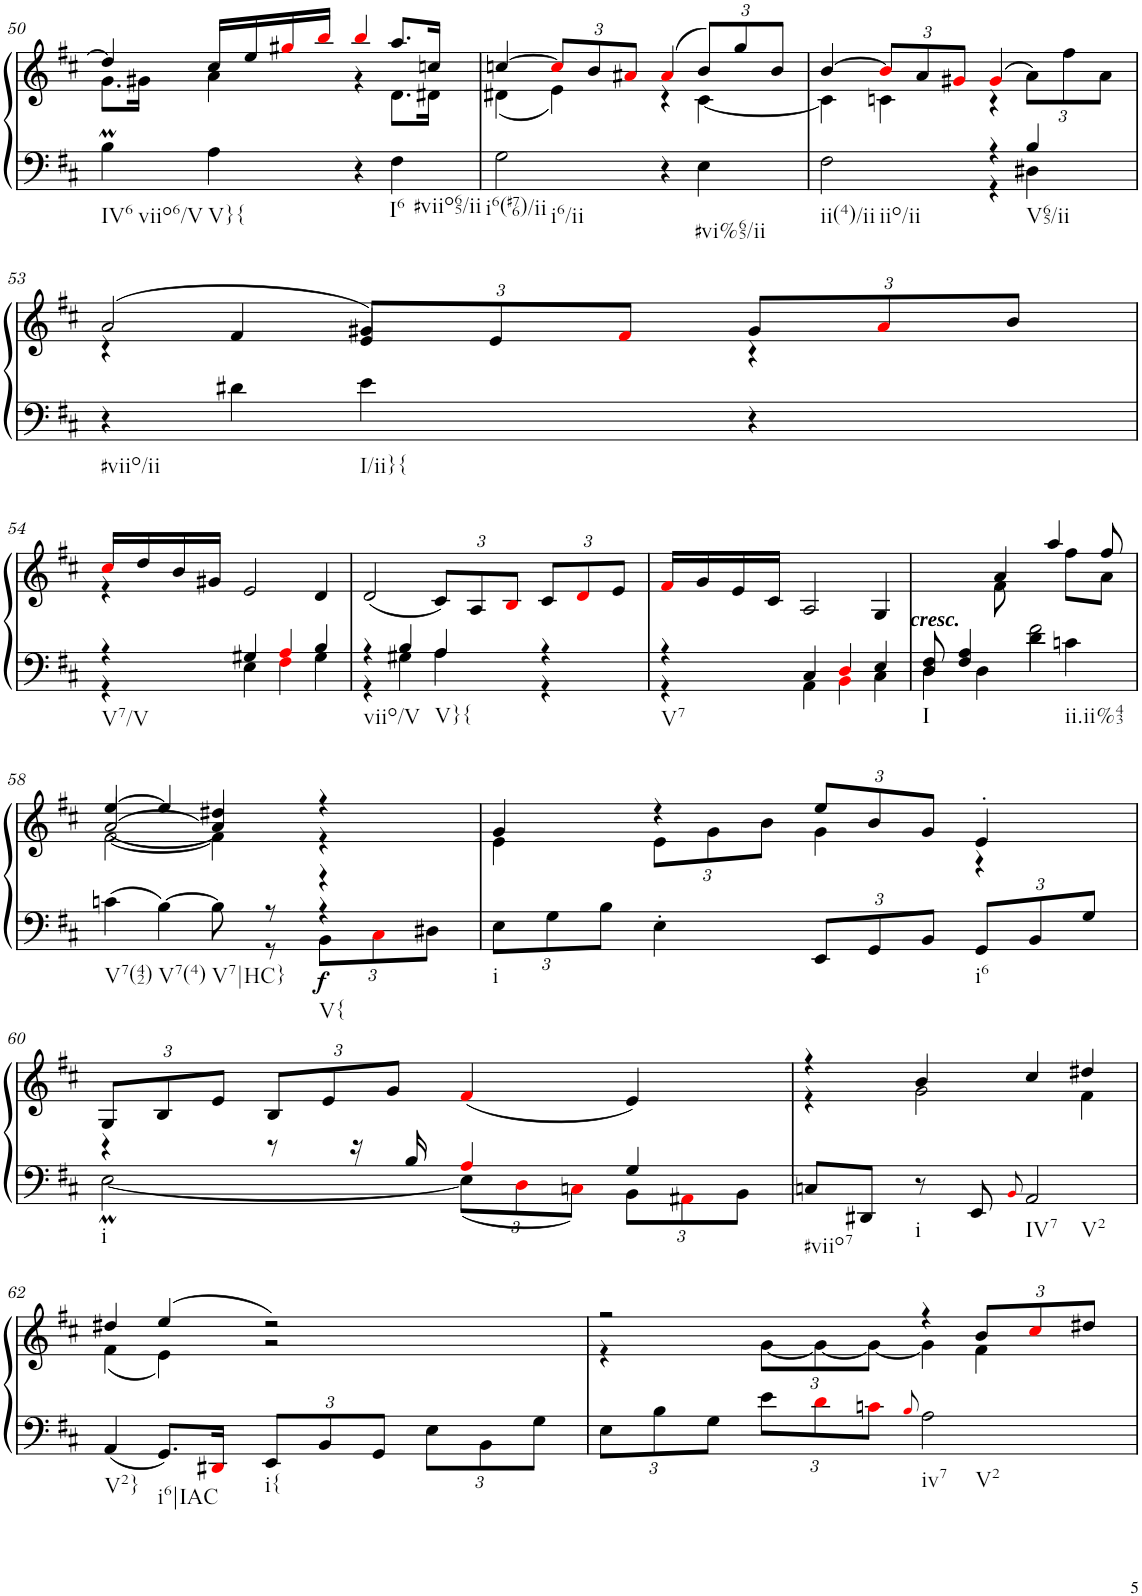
**kern	**kern	**dynam
*part1	*part1	*part1
*staff2	*staff1	*staff1/2
*I"Piano	*	*
*I'Pno.	*	*
!!LO:PB:g=z
*clefG2	*clefG2	*
*k[f#c#]	*k[f#c#]	*
*M2/2	*M2/2	*
=50	=50	=50
*	*^	*
!LO:TX:b:t=IV6	!	!	!
!LO:TX:b:t=viio6/V	!	!	!
4BM\	4dd/]	8.g\L	.
.	.	16g#X\Jk	.
!LO:TX:b:t=V}{	!	!	!
4A\	16cc#/LL	4a\	.
.	16ee/	.	.
.	16gg#Xi/	.	.
.	16bbi/JJ	.	.
4r	4bbi/	4r	.
!LO:TX:b:t=I6	!	!	!
!LO:TX:b:t=#viio65/ii	!	!	!
4F#\	8.aa/L	8.d\L	.
.	16ccn/Jk	16d#X\Jk	.
=51	=51	=51	=51
!LO:TX:b:t=i6(#76)/ii	!	!	!
!LO:TX:b:t=i6/ii	!	!	!
2G\	[4ccn/	(4d#X\	.
*	*Xbrackettup	*	*
.	12cci/L]	4e\)	.
.	12b/	.	.
.	12a#Xi/J	.	.
4r	(4a#i/	4r	.
!LO:TX:b:t=#vi%65/ii	!	!	!
4E\	12b/L)	[4c#\	.
.	12gg/	.	.
.	12b/J	.	.
=52	=52	=52	=52
*^	*	*	*
!LO:TX:b:t=ii(4)/ii	!	!	!	!
!LO:TX:b:t=iio/ii	!	!	!	!
2F#\	2ryy	[4b/	4c#\]	.
.	.	12bi/L]	4cn\	.
.	.	12a/	.	.
.	.	12g#Xi/J	.	.
4r	4r	(4g#i/	4r	.
!LO:TX:b:t=V65/ii	!	!	!	!
4B/	4D#X\	12a\L)	4ryy	.
.	.	12ff#\	.	.
.	.	12a\J	.	.
*v	*v	*	*	*
!!LO:LB:g=z	!!
=53	=53	=53	=53
!LO:TX:b:t=#viio/ii	!	!	!
4r	(2a/	4r	.
4d#X\	.	4f#/	.
!LO:TX:b:t=I/ii}{	!	!	!
4e\	12g#X/L)	4e/	.
.	12e/	.	.
.	12f#i/J	.	.
4r	12g#/L	4r	.
.	12ai/	.	.
.	12b/J	.	.
!!LO:LB:g=z	!!
=54	=54	=54	=54
*^	*	*	*
!LO:TX:b:t=V7/V	!	!	!	!
4r	4r	16cc#i/LL	4r	.
.	.	16dd/	.	.
.	.	16b/	.	.
.	.	16g#X/JJ	.	.
4G#X/	4E\	2e/	2.ryy	.
4Ai/	4F#i\	.	.	.
4B/	4G#\	4d/	.	.
*	*	*v	*v	*
=55	=55	=55	=55
!LO:TX:b:t=viio/V	!	!	!
4r	4r	(2d/	.
4B/	4G#X\	.	.
!LO:TX:b:t=V}{	!	!	!
4A/	4A\	12c#/L)	.
.	.	12A/	.
.	.	12Bi/J	.
4r	4r	12c#/L	.
.	.	12di/	.
.	.	12e/J	.
=56	=56	=56	=56
!LO:TX:b:t=V7	!	!	!
4r	4r	16f#i/LL	.
.	.	16g/	.
.	.	16e/	.
.	.	16c#/JJ	.
4C#/	4AA\	2A/	.
4Di/	4BBi\	.	.
4E/	4C#\	4G/	.
=57	=57	=57	=57
*	*	*^	*
!LO:TX:a:Bi:t=cresc.	!	!	!	!
!LO:TX:b:t=I	!	!	!	!
8D/ 8F#/	4D\	4ryy	4.ryy	.
4F#/ 4A/	.	.	.	.
.	4D\	8ryy	.	.
8ryy	.	4a/	8f#\	.
!LO:TX:b:t=ii.ii%43	!	!	!	!
2f#\	4d\	.	4ryy	.
.	.	4aa/	.	.
.	4cn\	.	8ff#\L	.
.	.	8ff#/	8a\J	.
!!LO:LB:g=z
=58	=58	=58	=58	=58
*	*	*	*^	*
!LO:TX:b:t=V7(42)	!	!	!	!	!
4cn\	8ryy	[4ee/	[2f#\	([2a/	.
!LO:TX:b:t=V7(4)	!	!	!	!	!
*v	*v	*	*	*	*
[4B\	4ee/]	.	.	.
!LO:TX:b:t=V7|HC}	!	!	!	!
8B\]	4dd#X/	4f#\]	4a/])	.
*^	*	*	*	*
8r	8r	.	.	.	.
*	*Xbrackettup	*	*	*	*
!LO:TX:b:t=V{	!	!	!	!	!
!	!	!	!	!	!LO:DY:b=2
4r	12BB\L	4r	4r	4r	f
.	12C#i\	.	.	.	.
.	12D#X\J	.	.	.	.
*	*	*	*v	*v	*
=59	=59	=59	=59	=59
!LO:TX:b:t=i	!	!	!	!
*v	*v	*	*	*
12E\L	4g/	4e\	.
12G\	.	.	.
12B\J	.	.	.
4E'\	4r	12e\L	.
.	.	12g\	.
.	.	12b\J	.
12EE/L	12ee/L	4g\	.
12GG/	12b/	.	.
12BB/J	12g/J	.	.
!LO:TX:b:t=i6	!	!	!
12GG/L	4e'/	4r	.
12BB/	.	.	.
12G/J	.	.	.
!!LO:LB:g=z	!!
=60	=60	=60	=60
*^	*	*	*
!LO:TX:b:t=i	!	!	!	!
4ryy	[2EM\	12G/L	4r	.
.	.	12B/	.	.
.	.	12e/J	.	.
8r	.	12B/L	2.ryy	.
.	.	12e/	.	.
16r	.	.	.	.
.	.	12g/J	.	.
16B/	.	.	.	.
4Ai/	12E\L]	(4f#i/	.	.
.	12Di\	.	.	.
.	12Cni\J	.	.	.
4G/	12BB\L	4e/)	.	.
.	12AA#Xi\	.	.	.
.	12BB\J	.	.	.
=61	=61	=61	=61	=61
!LO:TX:b:t=#viio7	!	!	!	!
*v	*v	*	*	*
8Cn/L	4r	4r	.
8DD#X/J	.	.	.
!LO:TX:b:t=i	!	!	!
8r	4b/	2g\	.
8EE/	.	.	.
8qBBi/	.	.	.
!LO:TX:b:t=IV7	!	!	!
!LO:TX:b:t=V2	!	!	!
2AA/	4cc#/	.	.
.	4dd#X/	4f#\	.
!!LO:LB:g=z	!!
=62	=62	=62	=62
!LO:TX:b:t=V2}	!	!	!
4AA/	4dd#X/	(4f#\	.
!LO:TX:b:t=i6|IAC	!	!	!
8.GG/L	(4ee/	4e\)	.
16DD#Xi/Jk	.	.	.
!LO:TX:b:t=i{	!	!	!
12EE/L	2r)	2r	.
12BB/	.	.	.
12GG/J	.	.	.
12E\L	.	.	.
12BB\	.	.	.
12G\J	.	.	.
=63	=63	=63	=63
12E\L	2r	4r	.
12B\	.	.	.
12G\J	.	.	.
12e\L	.	[4g\	.
12di\	.	.	.
12cni\J	.	.	.
8qBi/	.	.	.
!LO:TX:b:t=iv7	!	!	!
!LO:TX:b:t=V2	!	!	!
2A\	4r	4g\]	.
.	12b/L	4f#\	.
.	12cc#i/	.	.
.	12dd#X/J	.	.
*	*v	*v	*
=	=	=
*-	*-	*-
